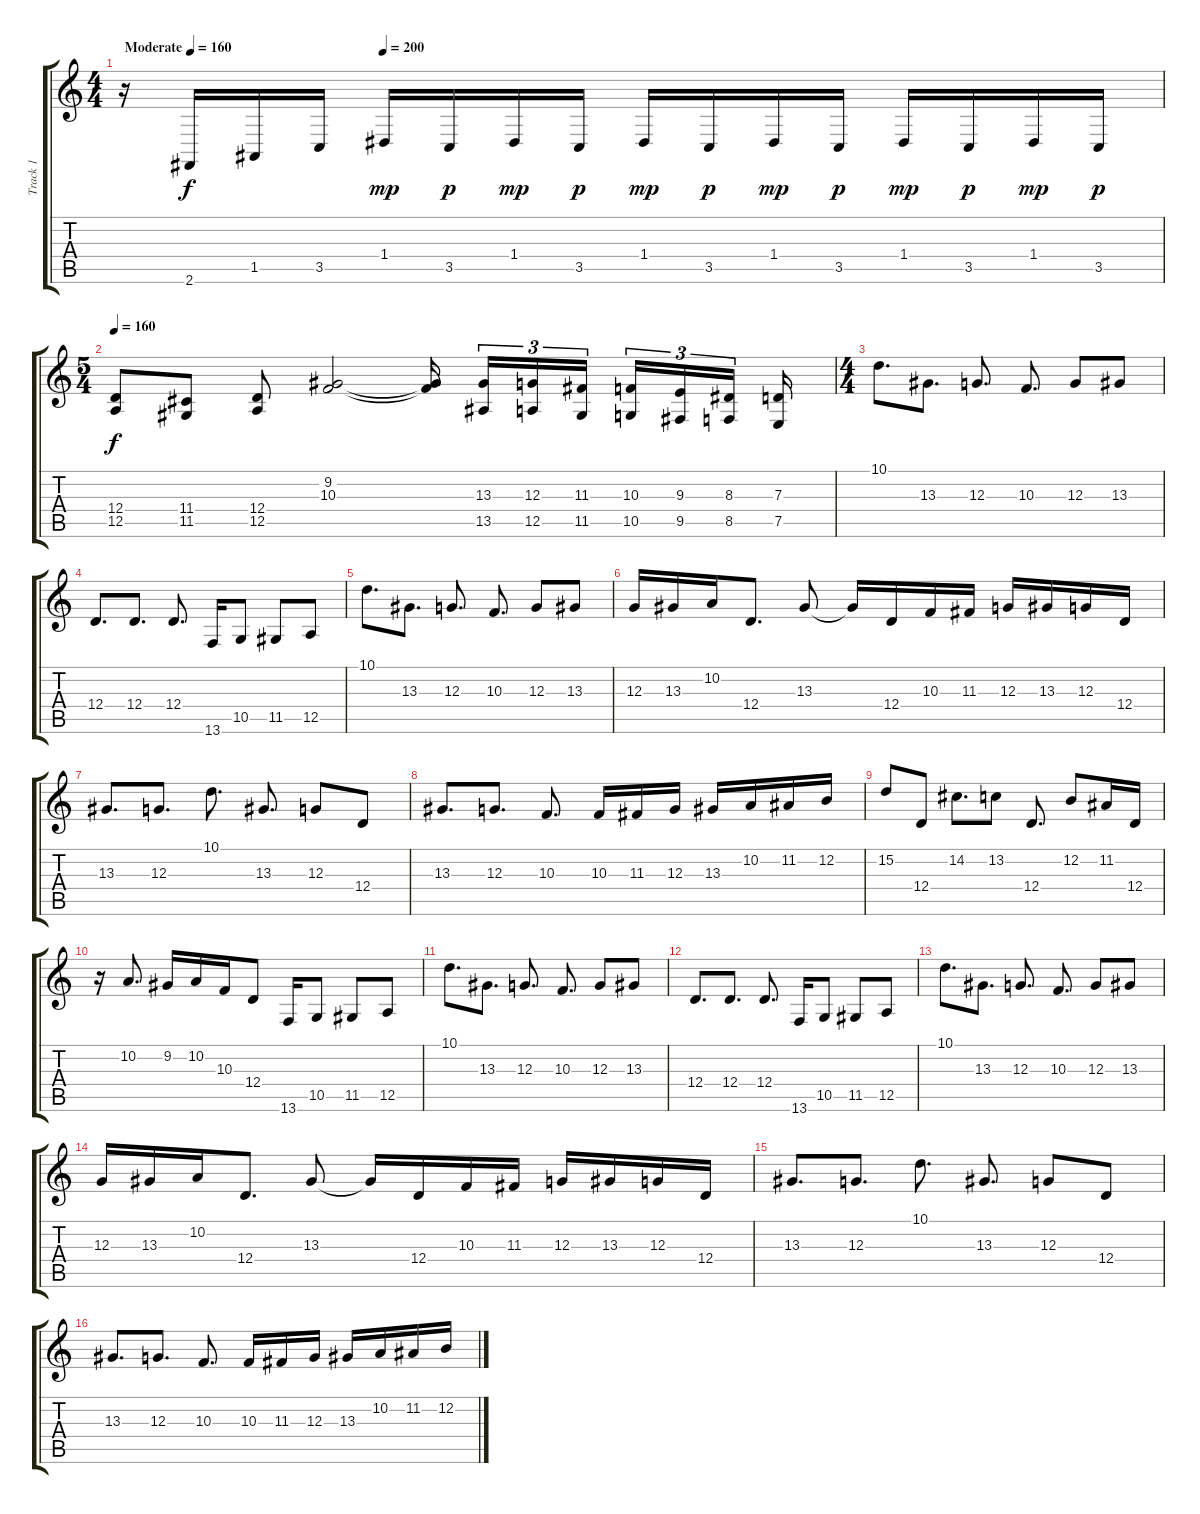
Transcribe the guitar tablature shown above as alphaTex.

\track ("Track 1" "Track 1") {instrument electricgrandpiano}
\staff {score tabs}
\tuning (E4 B3 G3 D3 A2 E2) {hide}
\ts (4 4)
\tempo (160 "Moderate")
\tempo (200 0.25)
\tempo (160 "Moderate")
\clef g2
\ks c
r.16{dy f instrument electricgrandpiano} 2.6.16 1.5.16 3.5.16 1.4.16{dy mp} 3.5.16{dy p} 1.4.16{dy mp} 3.5.16{dy p} 1.4.16{dy mp} 3.5.16{dy p} 1.4.16{dy mp} 3.5.16{dy p} 1.4.16{dy mp} 3.5.16{dy p} 1.4.16{dy mp} 3.5.16{dy p} |
\ts (5 4)
\tempo 160
(12.4 12.5).8{dy f} (11.4 11.5).8 (12.4 12.5).8 (9.2 10.3).2 (9.2{t} 10.3{t}).16{beam splitsecondary} (13.3 13.5).16{tu (3 2)} (12.3 12.5).16{tu (3 2)} (11.3 11.5).16{tu (3 2) beam splitsecondary} (10.3 10.5).16{tu (3 2)} (9.3 9.5).16{tu (3 2)} (8.3 8.5).16{tu (3 2) beam splitsecondary} (7.3 7.5).16 |
\ts (4 4)
10.1.8{d} 13.3.8{d} 12.3.8{d} 10.3.8{d} 12.3.8 13.3.8 |
12.4.8{d} 12.4.8{d} 12.4.8{d} 13.6.16 10.5.8 11.5.8 12.5.8 |
10.1.8{d} 13.3.8{d} 12.3.8{d} 10.3.8{d} 12.3.8 13.3.8 |
12.3.16 13.3.16 10.2.16 12.4.8{d} 13.3.8 13.3{t}.16 12.4.16 10.3.16 11.3.16 12.3.16 13.3.16 12.3.16 12.4.16 |
13.3.8{d} 12.3.8{d} 10.1.8{d} 13.3.8{d} 12.3.8 12.4.8 |
13.3.8{d} 12.3.8{d} 10.3.8{d} 10.3.16 11.3.16 12.3.16 13.3.16 10.2.16 11.2.16 12.2.16 |
15.2.8 12.4.8 14.2.8{d} 13.2.8 12.4.8{d} 12.2.8 11.2.16 12.4.16 |
r.16 10.2.8{d} 9.2.16 10.2.16 10.3.16 12.4.8 13.6.16 10.5.8 11.5.8 12.5.8 |
10.1.8{d} 13.3.8{d} 12.3.8{d} 10.3.8{d} 12.3.8 13.3.8 |
12.4.8{d} 12.4.8{d} 12.4.8{d} 13.6.16 10.5.8 11.5.8 12.5.8 |
10.1.8{d} 13.3.8{d} 12.3.8{d} 10.3.8{d} 12.3.8 13.3.8 |
12.3.16 13.3.16 10.2.16 12.4.8{d} 13.3.8 13.3{t}.16 12.4.16 10.3.16 11.3.16 12.3.16 13.3.16 12.3.16 12.4.16 |
13.3.8{d} 12.3.8{d} 10.1.8{d} 13.3.8{d} 12.3.8 12.4.8 |
13.3.8{d} 12.3.8{d} 10.3.8{d} 10.3.16 11.3.16 12.3.16 13.3.16 10.2.16 11.2.16 12.2.16
